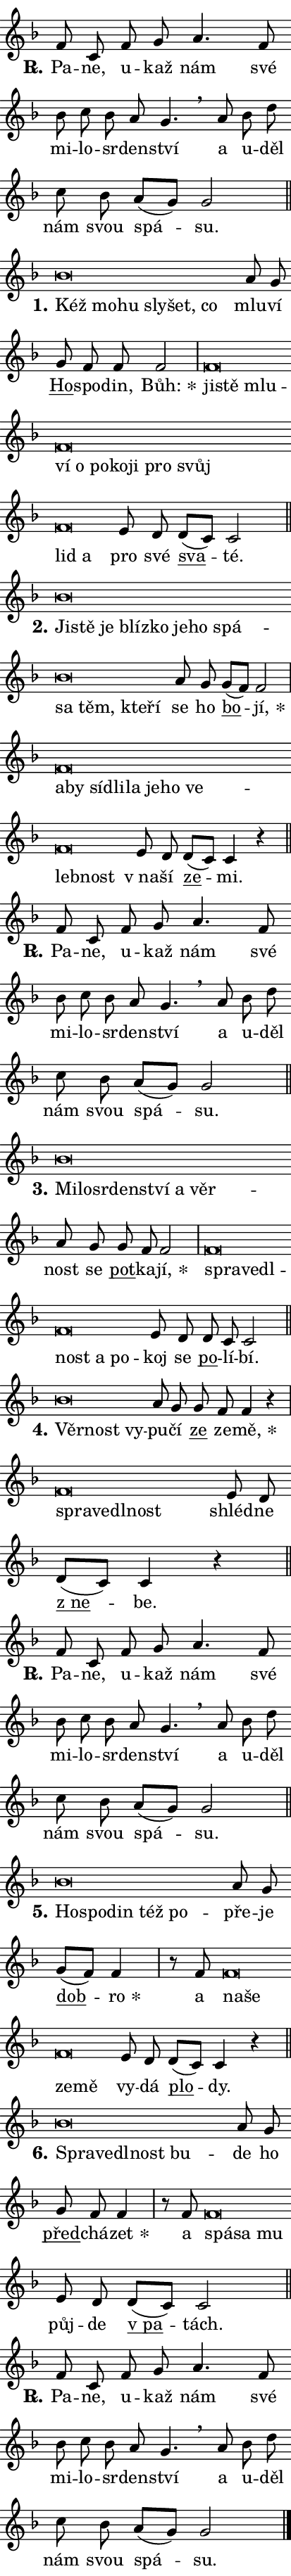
\version "2.22.1"
\header { tagline = "" }
\paper {
  indent = 0\cm
  top-margin = 0\cm
  right-margin = 0\cm
  bottom-margin = 0\cm
  left-margin = 0\cm
  paper-width = 7\cm
  page-breaking = #ly:one-page-breaking
  system-system-spacing.basic-distance = #11
  score-system-spacing.basic-distance = #11
  ragged-last = ##f
}


%% Author: Thomas Morley
%% https://lists.gnu.org/archive/html/lilypond-user/2020-05/msg00002.html
#(define (line-position grob)
"Returns position of @var[grob} in current system:
   @code{'start}, if at first time-step
   @code{'end}, if at last time-step
   @code{'middle} otherwise
"
  (let* ((col (ly:item-get-column grob))
         (ln (ly:grob-object col 'left-neighbor))
         (rn (ly:grob-object col 'right-neighbor))
         (col-to-check-left (if (ly:grob? ln) ln col))
         (col-to-check-right (if (ly:grob? rn) rn col))
         (break-dir-left
           (and
             (ly:grob-property col-to-check-left 'non-musical #f)
             (ly:item-break-dir col-to-check-left)))
         (break-dir-right
           (and
             (ly:grob-property col-to-check-right 'non-musical #f)
             (ly:item-break-dir col-to-check-right))))
        (cond ((eqv? 1 break-dir-left) 'start)
              ((eqv? -1 break-dir-right) 'end)
              (else 'middle))))

#(define (tranparent-at-line-position vctor)
  (lambda (grob)
  "Relying on @code{line-position} select the relevant enry from @var{vctor}.
Used to determine transparency,"
    (case (line-position grob)
      ((end) (not (vector-ref vctor 0)))
      ((middle) (not (vector-ref vctor 1)))
      ((start) (not (vector-ref vctor 2))))))

noteHeadBreakVisibility =
#(define-music-function (break-visibility)(vector?)
"Makes @code{NoteHead}s transparent relying on @var{break-visibility}"
#{
  \override NoteHead.transparent =
    #(tranparent-at-line-position break-visibility)
#})

#(define delete-ledgers-for-transparent-note-heads
  (lambda (grob)
    "Reads whether a @code{NoteHead} is transparent.
If so this @code{NoteHead} is removed from @code{'note-heads} from
@var{grob}, which is supposed to be @code{LedgerLineSpanner}.
As a result ledgers are not printed for this @code{NoteHead}"
    (let* ((nhds-array (ly:grob-object grob 'note-heads))
           (nhds-list
             (if (ly:grob-array? nhds-array)
                 (ly:grob-array->list nhds-array)
                 '()))
           ;; Relies on the transparent-property being done before
           ;; Staff.LedgerLineSpanner.after-line-breaking is executed.
           ;; This is fragile ...
           (to-keep
             (remove
               (lambda (nhd)
                 (ly:grob-property nhd 'transparent #f))
               nhds-list)))
      ;; TODO find a better method to iterate over grob-arrays, similiar
      ;; to filter/remove etc for lists
      ;; For now rebuilt from scratch
      (set! (ly:grob-object grob 'note-heads)  '())
      (for-each
        (lambda (nhd)
          (ly:pointer-group-interface::add-grob grob 'note-heads nhd))
        to-keep))))

hideNotes = {
  \noteHeadBreakVisibility #begin-of-line-visible
}
unHideNotes = {
  \noteHeadBreakVisibility #all-visible
}

% work-around for resetting accidentals
% https://lilypond.org/doc/v2.23/Documentation/notation/displaying-rhythms#unmetered-music
cadenzaMeasure = {
  \cadenzaOff
  \partial 1024 s1024
  \cadenzaOn
}

#(define-markup-command (accent layout props text) (markup?)
  "Underline accented syllable"
  (interpret-markup layout props
    #{\markup \override #'(offset . 4.3) \underline { #text }#}))

responsum = \markup \concat {
  "R" \hspace #-1.05 \path #0.1 #'((moveto 0 0.07) (lineto 0.9 0.8)) \hspace #0.05 "."
}

\layout {
    \context {
        \Staff
        \remove "Time_signature_engraver"
        \override LedgerLineSpanner.after-line-breaking = #delete-ledgers-for-transparent-note-heads
    }
    \context {
        \Voice {
            \override NoteHead.output-attributes = #'((class . "notehead"))
            \override Hairpin.height = #0.55
        }
    }
    \context {
        \Lyrics {
            \override StanzaNumber.output-attributes = #'((class . "stanzanumber"))
            \override LyricSpace.minimum-distance = #0.9
            \override LyricText.font-name = #"TeX Gyre Schola"
            \override LyricText.font-size = 1
            \override StanzaNumber.font-name = #"TeX Gyre Schola Bold"
            \override StanzaNumber.font-size = 1
        }
    }
}

% magnetic-lyrics.ily
%
%   written by
%     Jean Abou Samra <jean@abou-samra.fr>
%     Werner Lemberg <wl@gnu.org>
%
%   adapted by
%     Jiri Hon <jiri.hon@gmail.com>
%
% Version 2022-Apr-15

% https://www.mail-archive.com/lilypond-user@gnu.org/msg149350.html

#(define (Left_hyphen_pointer_engraver context)
   "Collect syllable-hyphen-syllable occurrences in lyrics and store
them in properties.  This engraver only looks to the left.  For
example, if the lyrics input is @code{foo -- bar}, it does the
following.

@itemize @bullet
@item
Set the @code{text} property of the @code{LyricHyphen} grob between
@q{foo} and @q{bar} to @code{foo}.

@item
Set the @code{left-hyphen} property of the @code{LyricText} grob with
text @q{foo} to the @code{LyricHyphen} grob between @q{foo} and
@q{bar}.
@end itemize

Use this auxiliary engraver in combination with the
@code{lyric-@/text::@/apply-@/magnetic-@/offset!} hook."
   (let ((hyphen #f)
         (text #f))
     (make-engraver
      (acknowledgers
       ((lyric-syllable-interface engraver grob source-engraver)
        (set! text grob)))
      (end-acknowledgers
       ((lyric-hyphen-interface engraver grob source-engraver)
        ;(when (not (grob::has-interface grob 'lyric-space-interface))
          (set! hyphen grob)));)
      ((stop-translation-timestep engraver)
       (when (and text hyphen)
         (ly:grob-set-object! text 'left-hyphen hyphen))
       (set! text #f)
       (set! hyphen #f)))))

#(define (lyric-text::apply-magnetic-offset! grob)
   "If the space between two syllables is less than the value in
property @code{LyricText@/.details@/.squash-threshold}, move the right
syllable to the left so that it gets concatenated with the left
syllable.

Use this function as a hook for
@code{LyricText@/.after-@/line-@/breaking} if the
@code{Left_@/hyphen_@/pointer_@/engraver} is active."
   (let ((hyphen (ly:grob-object grob 'left-hyphen #f)))
     (when hyphen
       (let ((left-text (ly:spanner-bound hyphen LEFT)))
         (when (grob::has-interface left-text 'lyric-syllable-interface)
           (let* ((common (ly:grob-common-refpoint grob left-text X))
                  (this-x-ext (ly:grob-extent grob common X))
                  (left-x-ext
                   (begin
                     ;; Trigger magnetism for left-text.
                     (ly:grob-property left-text 'after-line-breaking)
                     (ly:grob-extent left-text common X)))
                  ;; `delta` is the gap width between two syllables.
                  (delta (- (interval-start this-x-ext)
                            (interval-end left-x-ext)))
                  (details (ly:grob-property grob 'details))
                  (threshold (assoc-get 'squash-threshold details 0.2)))
             (when (< delta threshold)
               (let* (;; We have to manipulate the input text so that
                      ;; ligatures crossing syllable boundaries are not
                      ;; disabled.  For languages based on the Latin
                      ;; script this is essentially a beautification.
                      ;; However, for non-Western scripts it can be a
                      ;; necessity.
                      (lt (ly:grob-property left-text 'text))
                      (rt (ly:grob-property grob 'text))
                      (is-space (grob::has-interface hyphen 'lyric-space-interface))
                      (space (if is-space " " ""))
                      (space-markup (grob-interpret-markup grob " "))
                      (space-size (interval-length (ly:stencil-extent space-markup X)))
                      (extra-delta (if is-space space-size 0))
                      ;; Append new syllable.
                      (ltrt-space (if (and (string? lt) (string? rt))
                                (string-append lt space rt)
                                (make-concat-markup (list lt space rt))))
                      ;; Right-align `ltrt` to the right side.
                      (ltrt-space-markup (grob-interpret-markup
                               grob
                               (make-translate-markup
                                (cons (interval-length this-x-ext) 0)
                                (make-right-align-markup ltrt-space)))))
                 (begin
                   ;; Don't print `left-text`.
                   (ly:grob-set-property! left-text 'stencil #f)
                   ;; Set text and stencil (which holds all collected
                   ;; syllables so far) and shift it to the left.
                   (ly:grob-set-property! grob 'text ltrt-space)
                   (ly:grob-set-property! grob 'stencil ltrt-space-markup)
                   (ly:grob-translate-axis! grob (- (- delta extra-delta)) X))))))))))


#(define (lyric-hyphen::displace-bounds-first grob)
   ;; Make very sure this callback isn't triggered too early.
   (let ((left (ly:spanner-bound grob LEFT))
         (right (ly:spanner-bound grob RIGHT)))
     (ly:grob-property left 'after-line-breaking)
     (ly:grob-property right 'after-line-breaking)
     (ly:lyric-hyphen::print grob)))

squashThreshold = #0.4

\layout {
  \context {
    \Lyrics
    \consists #Left_hyphen_pointer_engraver
    \override LyricText.after-line-breaking =
      #lyric-text::apply-magnetic-offset!
    \override LyricHyphen.stencil = #lyric-hyphen::displace-bounds-first
    \override LyricText.details.squash-threshold = \squashThreshold
    \override LyricHyphen.minimum-distance = 0
    \override LyricHyphen.minimum-length = \squashThreshold
  }
}

squash = \override LyricText.details.squash-threshold = 9999
unSquash = \override LyricText.details.squash-threshold = \squashThreshold

left = \override LyricText.self-alignment-X = #LEFT
unLeft = \revert LyricText.self-alignment-X

starOffset = #(lambda (grob) 
                (let ((x_offset (ly:self-alignment-interface::aligned-on-x-parent grob)))
                  (if (= x_offset 0) 0 (+ x_offset 1.2))))

star = #(define-music-function (syllable)(string?)
"Append star separator at the end of a syllable"
#{
  \once \override LyricText.X-offset = #starOffset
  \lyricmode { \markup {
    #syllable
    \override #'((font-name . "TeX Gyre Schola Bold")) \hspace #0.2 \lower #0.65 \larger "*"
  } }
#})

starAccent = #(define-music-function (syllable)(string?)
"Append star separator at the end of a syllable and make accent"
#{
  \once \override LyricText.X-offset = #starOffset
  \lyricmode { \markup {
    \accent #syllable
    \override #'((font-name . "TeX Gyre Schola Bold")) \hspace #0.2 \lower #0.65 \larger "*"
  } }
#})

breath = #(define-music-function (syllable)(string?)
"Append breathing indicator at the end of a syllable"
#{
  \lyricmode { \markup { #syllable "+" } }
#})

optionalBreath = #(define-music-function (syllable)(string?)
"Append optional breathing indicator at the end of a syllable"
#{
  \lyricmode { \markup { #syllable "(+)" } }
#})


\score {
    <<
        \new Voice = "melody" { \cadenzaOn \key f \major \relative { f'8 c f g a4. f8 \bar "" bes c bes a g4. \breathe \bar "" a8 bes d \bar "" c bes a[( g)] g2 \cadenzaMeasure \bar "||" \break }
\relative { bes'\breve*1/16 \hideNotes \breve*1/16 \bar "" \breve*1/16 \bar "" \breve*1/16 \bar "" \breve*1/16 \breve*1/16 \bar "" \unHideNotes a8 g \bar "" g f f f2 \cadenzaMeasure \bar "|" f\breve*1/16 \hideNotes \breve*1/16 \bar "" \breve*1/16 \bar "" \breve*1/16 \bar "" \breve*1/16 \bar "" \breve*1/16 \bar "" \breve*1/16 \bar "" \breve*1/16 \bar "" \breve*1/16 \bar "" \breve*1/16 \bar "" \breve*1/16 \breve*1/16 \bar "" \unHideNotes e8 d \bar "" d[( c)] c2 \cadenzaMeasure \bar "||" \break }
\relative { bes'\breve*1/16 \hideNotes \breve*1/16 \bar "" \breve*1/16 \bar "" \breve*1/16 \bar "" \breve*1/16 \bar "" \breve*1/16 \bar "" \breve*1/16 \bar "" \breve*1/16 \bar "" \breve*1/16 \bar "" \breve*1/16 \bar "" \breve*1/16 \breve*1/16 \bar "" \unHideNotes a8 g \bar "" g[( f)] f2 \cadenzaMeasure \bar "|" f\breve*1/16 \hideNotes \breve*1/16 \bar "" \breve*1/16 \bar "" \breve*1/16 \bar "" \breve*1/16 \bar "" \breve*1/16 \bar "" \breve*1/16 \bar "" \breve*1/16 \bar "" \breve*1/16 \breve*1/16 \bar "" \unHideNotes e8 d \bar "" d[( c)] c4 r \cadenzaMeasure \bar "||" \break }
\relative { f'8 c f g a4. f8 \bar "" bes c bes a g4. \breathe \bar "" a8 bes d \bar "" c bes a[( g)] g2 \cadenzaMeasure \bar "||" \break }
\relative { bes'\breve*1/16 \hideNotes \breve*1/16 \bar "" \breve*1/16 \bar "" \breve*1/16 \bar "" \breve*1/16 \bar "" \breve*1/16 \breve*1/16 \bar "" \unHideNotes a8 g \bar "" g f f2 \cadenzaMeasure \bar "|" f\breve*1/16 \hideNotes \breve*1/16 \bar "" \breve*1/16 \bar "" \breve*1/16 \bar "" \breve*1/16 \breve*1/16 \bar "" \unHideNotes e8 d \bar "" d c c2 \cadenzaMeasure \bar "||" \break }
\relative { bes'\breve*1/16 \hideNotes \breve*1/16 \breve*1/16 \bar "" \unHideNotes a8 g \bar "" g f f4 r \cadenzaMeasure \bar "|" f\breve*1/16 \hideNotes \breve*1/16 \bar "" \breve*1/16 \breve*1/16 \bar "" \unHideNotes e8 d \bar "" d[( c)] c4 r \cadenzaMeasure \bar "||" \break }
\relative { f'8 c f g a4. f8 \bar "" bes c bes a g4. \breathe \bar "" a8 bes d \bar "" c bes a[( g)] g2 \cadenzaMeasure \bar "||" \break }
\relative { bes'\breve*1/16 \hideNotes \breve*1/16 \bar "" \breve*1/16 \bar "" \breve*1/16 \breve*1/16 \bar "" \unHideNotes a8 g \bar "" g[( f)] f4 \cadenzaMeasure \bar "|" r8 f f\breve*1/16 \hideNotes \breve*1/16 \bar "" \breve*1/16 \breve*1/16 \bar "" \unHideNotes e8 d \bar "" d[( c)] c4 r \cadenzaMeasure \bar "||" \break }
\relative { bes'\breve*1/16 \hideNotes \breve*1/16 \bar "" \breve*1/16 \bar "" \breve*1/16 \breve*1/16 \bar "" \unHideNotes a8 g \bar "" g f f4 \cadenzaMeasure \bar "|" r8 f f\breve*1/16 \hideNotes \breve*1/16 \breve*1/16 \bar "" \unHideNotes e8 d \bar "" d[( c)] c2 \cadenzaMeasure \bar "||" \break }
\relative { f'8 c f g a4. f8 \bar "" bes c bes a g4. \breathe \bar "" a8 bes d \bar "" c bes a[( g)] g2 \cadenzaMeasure \bar "||" \break } \bar "|." }
        \new Lyrics \lyricsto "melody" { \lyricmode { \set stanza = \responsum
Pa -- ne, u -- kaž nám své mi -- lo -- sr -- den -- ství a u -- děl nám svou spá -- su.
\set stanza = "1."
\left Kéž \squash mo -- hu sly -- šet, co \unLeft \unSquash mlu -- ví \markup \accent Ho -- spo -- din, \star Bůh: \left ji -- \squash stě mlu -- ví o po -- ko -- ji pro svůj lid a \unLeft \unSquash pro své \markup \accent sva -- té.
\set stanza = "2."
\left Ji -- \squash stě je blíz -- ko je -- ho spá -- sa těm, kte -- ří \unLeft \unSquash se ho \markup \accent bo -- \star jí, \left a -- \squash by síd -- li -- la je -- ho ve -- leb -- nost \unLeft \unSquash "v na" -- ší \markup \accent ze -- mi.
\set stanza = \responsum
Pa -- ne, u -- kaž nám své mi -- lo -- sr -- den -- ství a u -- děl nám svou spá -- su.
\set stanza = "3."
\left Mi -- \squash lo -- sr -- den -- ství a věr -- \unLeft \unSquash nost se \markup \accent pot -- ka -- \star jí, \left spra -- \squash ve -- dl -- nost a po -- \unLeft \unSquash koj se \markup \accent po -- lí -- bí.
\set stanza = "4."
\left Věr -- \squash nost vy -- \unLeft \unSquash pu -- čí \markup \accent ze ze -- \star mě, \left spra -- \squash ve -- dl -- nost \unLeft \unSquash shléd -- ne \markup \accent "z ne" -- be.
\set stanza = \responsum
Pa -- ne, u -- kaž nám své mi -- lo -- sr -- den -- ství a u -- děl nám svou spá -- su.
\set stanza = "5."
\left Ho -- \squash spo -- din též po -- \unLeft \unSquash pře -- je \markup \accent dob -- \star ro a \left na -- \squash še ze -- mě \unLeft \unSquash vy -- dá \markup \accent plo -- dy.
\set stanza = "6."
\left Spra -- \squash ve -- dl -- nost bu -- \unLeft \unSquash de ho \markup \accent před -- chá -- \star zet a \left spá -- \squash sa mu \unLeft \unSquash půj -- de \markup \accent "v pa" -- tách.
\set stanza = \responsum
Pa -- ne, u -- kaž nám své mi -- lo -- sr -- den -- ství a u -- děl nám svou spá -- su. } }
    >>
    \layout {}
}
